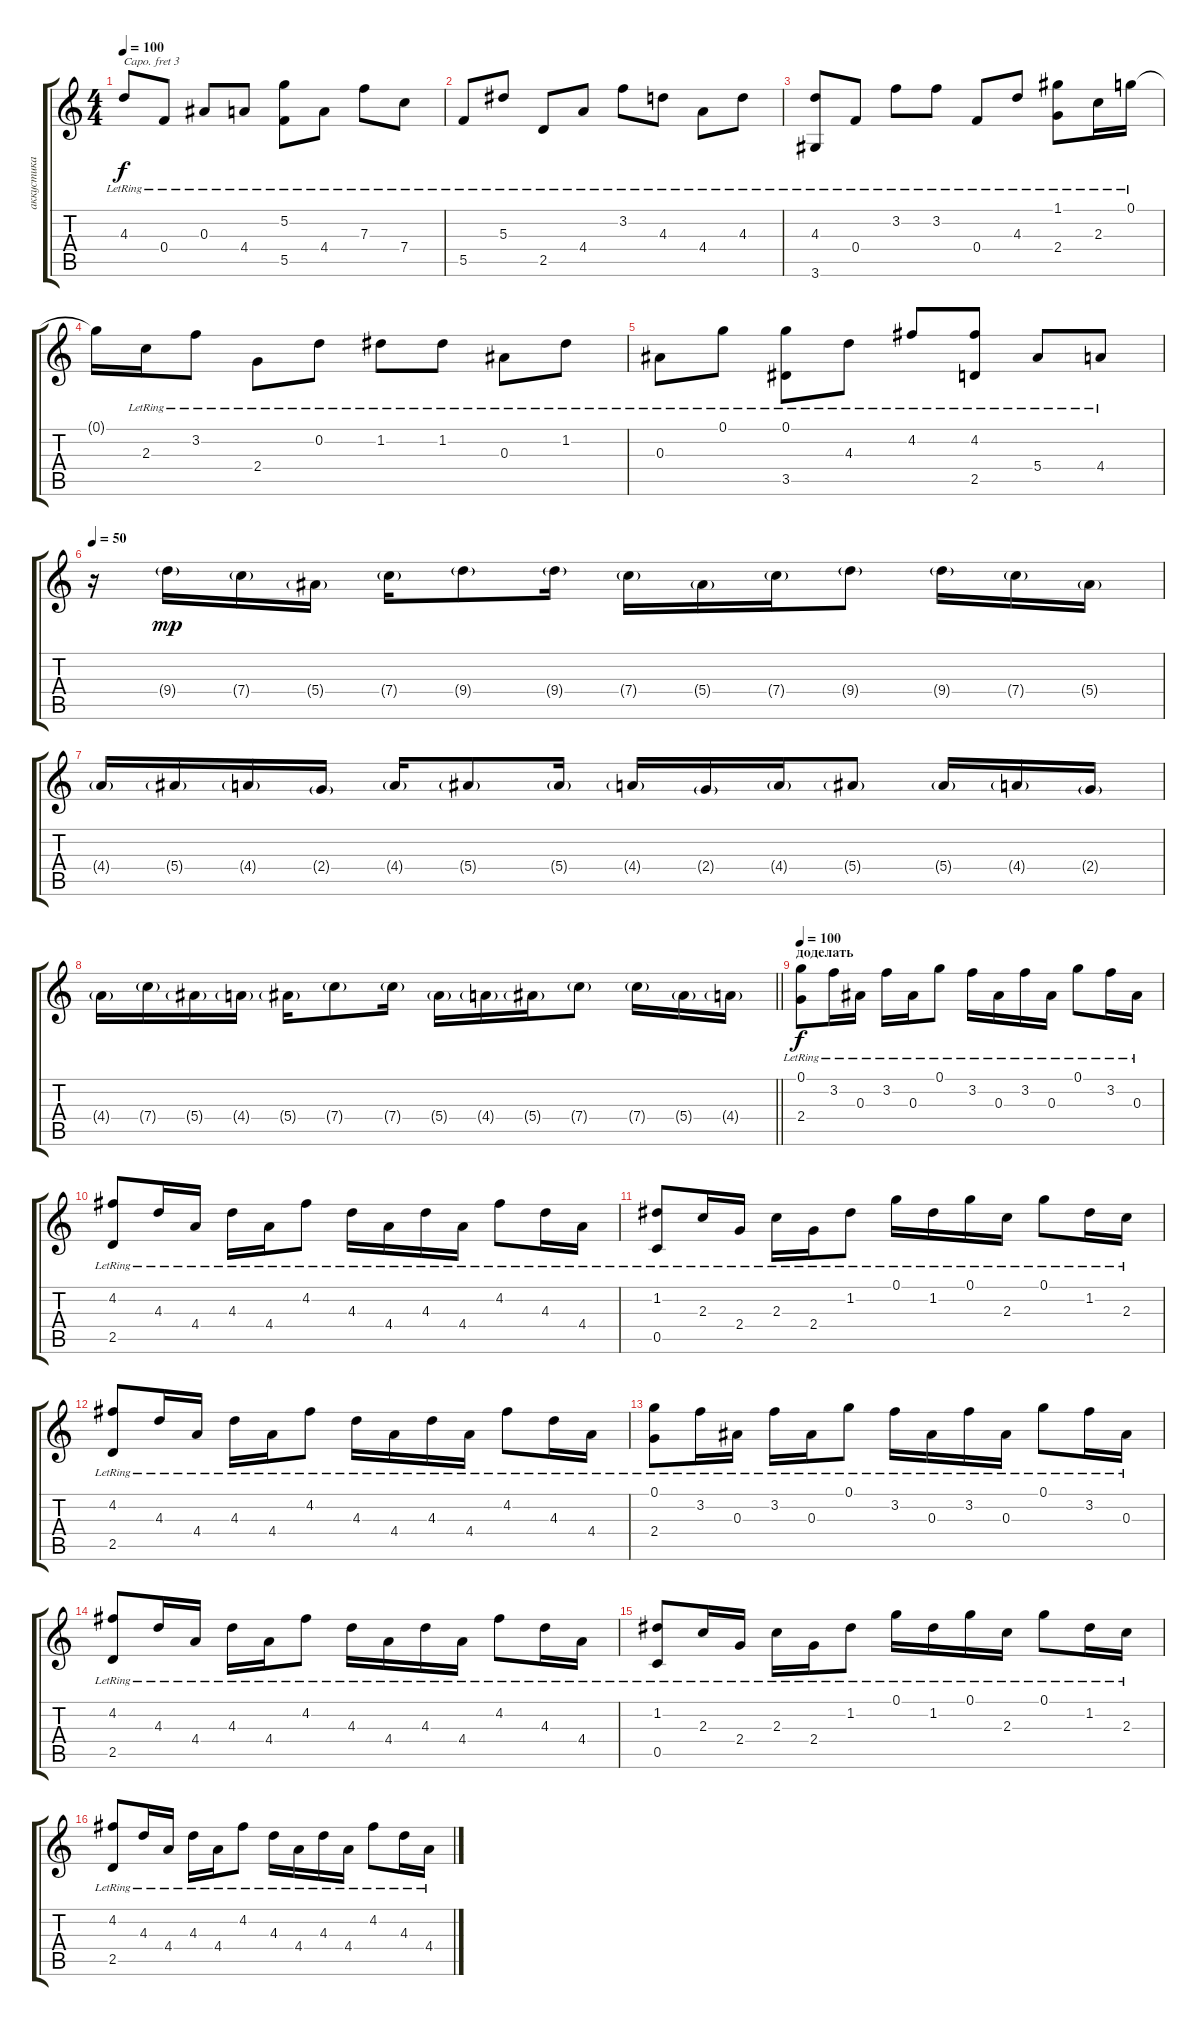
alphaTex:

\track ("аккустика" "аккустика") {instrument acousticguitarsteel}
\staff {score tabs}
\capo 3
\tuning (E4 B3 G3 D3 A2 D2) {hide}
\ts (4 4)
\tempo 100
\clef g2
\ks c
4.3{lr}.8{dy f} 0.4{lr}.8 0.3{lr}.8 4.4{lr}.8 (5.2{lr} 5.5{lr}).8 4.4{lr}.8 7.3{lr}.8 7.4{lr}.8 |
5.5{lr}.8 5.3{lr}.8 2.5{lr}.8 4.4{lr}.8 3.2{lr}.8 4.3{lr}.8 4.4{lr}.8 4.3{lr}.8 |
(4.3{lr} 3.6{lr}).8 0.4{lr}.8 3.2{lr}.8 3.2{lr}.8 0.4{lr}.8 4.3{lr}.8 (1.1{lr} 2.4{lr}).8 2.3{lr}.16 0.1{lr}.16 |
0.1{t}.16 2.3{lr}.16 3.2{lr}.8 2.4{lr}.8 0.2{lr}.8 1.2{lr}.8 1.2{lr}.8 0.3{lr}.8 1.2{lr}.8 |
0.3{lr}.8 0.1{lr}.8 (0.1{lr} 3.5{lr}).8 4.3{lr}.8 4.2{lr}.8 (4.2{lr} 2.5{lr}).8 5.4{lr}.8 4.4{lr}.8 |
\tempo 50
r.16 9.4{g}.16{dy mp} 7.4{g}.16 5.4{g}.16 7.4{g}.16 9.4{g}.8 9.4{g}.16 7.4{g}.16 5.4{g}.16 7.4{g}.16 9.4{g}.8 9.4{g}.16 7.4{g}.16 5.4{g}.16 |
4.4{g}.16 5.4{g}.16 4.4{g}.16 2.4{g}.16 4.4{g}.16 5.4{g}.8 5.4{g}.16 4.4{g}.16 2.4{g}.16 4.4{g}.16 5.4{g}.8 5.4{g}.16 4.4{g}.16 2.4{g}.16 |
\barLineRight lightlight
4.4{g}.16 7.4{g}.16 5.4{g}.16 4.4{g}.16 5.4{g}.16 7.4{g}.8 7.4{g}.16 5.4{g}.16 4.4{g}.16 5.4{g}.16 7.4{g}.8 7.4{g}.16 5.4{g}.16 4.4{g}.16 |
\section ("" "доделать")
\tempo 100
(0.1{lr} 2.4{lr}).8{dy f} 3.2{lr}.16 0.3{lr}.16 3.2{lr}.16 0.3{lr}.16 0.1{lr}.8 3.2{lr}.16 0.3{lr}.16 3.2{lr}.16 0.3{lr}.16 0.1{lr}.8 3.2{lr}.16 0.3{lr}.16 |
(4.2{lr} 2.5{lr}).8 4.3{lr}.16 4.4{lr}.16 4.3{lr}.16 4.4{lr}.16 4.2{lr}.8 4.3{lr}.16 4.4{lr}.16 4.3{lr}.16 4.4{lr}.16 4.2{lr}.8 4.3{lr}.16 4.4{lr}.16 |
(1.2{lr} 0.5{lr}).8 2.3{lr}.16 2.4{lr}.16 2.3{lr}.16 2.4{lr}.16 1.2{lr}.8 0.1{lr}.16 1.2{lr}.16 0.1{lr}.16 2.3{lr}.16 0.1{lr}.8 1.2{lr}.16 2.3{lr}.16 |
(4.2{lr} 2.5{lr}).8 4.3{lr}.16 4.4{lr}.16 4.3{lr}.16 4.4{lr}.16 4.2{lr}.8 4.3{lr}.16 4.4{lr}.16 4.3{lr}.16 4.4{lr}.16 4.2{lr}.8 4.3{lr}.16 4.4{lr}.16 |
(0.1{lr} 2.4{lr}).8 3.2{lr}.16 0.3{lr}.16 3.2{lr}.16 0.3{lr}.16 0.1{lr}.8 3.2{lr}.16 0.3{lr}.16 3.2{lr}.16 0.3{lr}.16 0.1{lr}.8 3.2{lr}.16 0.3{lr}.16 |
(4.2{lr} 2.5{lr}).8 4.3{lr}.16 4.4{lr}.16 4.3{lr}.16 4.4{lr}.16 4.2{lr}.8 4.3{lr}.16 4.4{lr}.16 4.3{lr}.16 4.4{lr}.16 4.2{lr}.8 4.3{lr}.16 4.4{lr}.16 |
(1.2{lr} 0.5{lr}).8 2.3{lr}.16 2.4{lr}.16 2.3{lr}.16 2.4{lr}.16 1.2{lr}.8 0.1{lr}.16 1.2{lr}.16 0.1{lr}.16 2.3{lr}.16 0.1{lr}.8 1.2{lr}.16 2.3{lr}.16 |
(4.2{lr} 2.5{lr}).8 4.3{lr}.16 4.4{lr}.16 4.3{lr}.16 4.4{lr}.16 4.2{lr}.8 4.3{lr}.16 4.4{lr}.16 4.3{lr}.16 4.4{lr}.16 4.2{lr}.8 4.3{lr}.16 4.4{lr}.16
